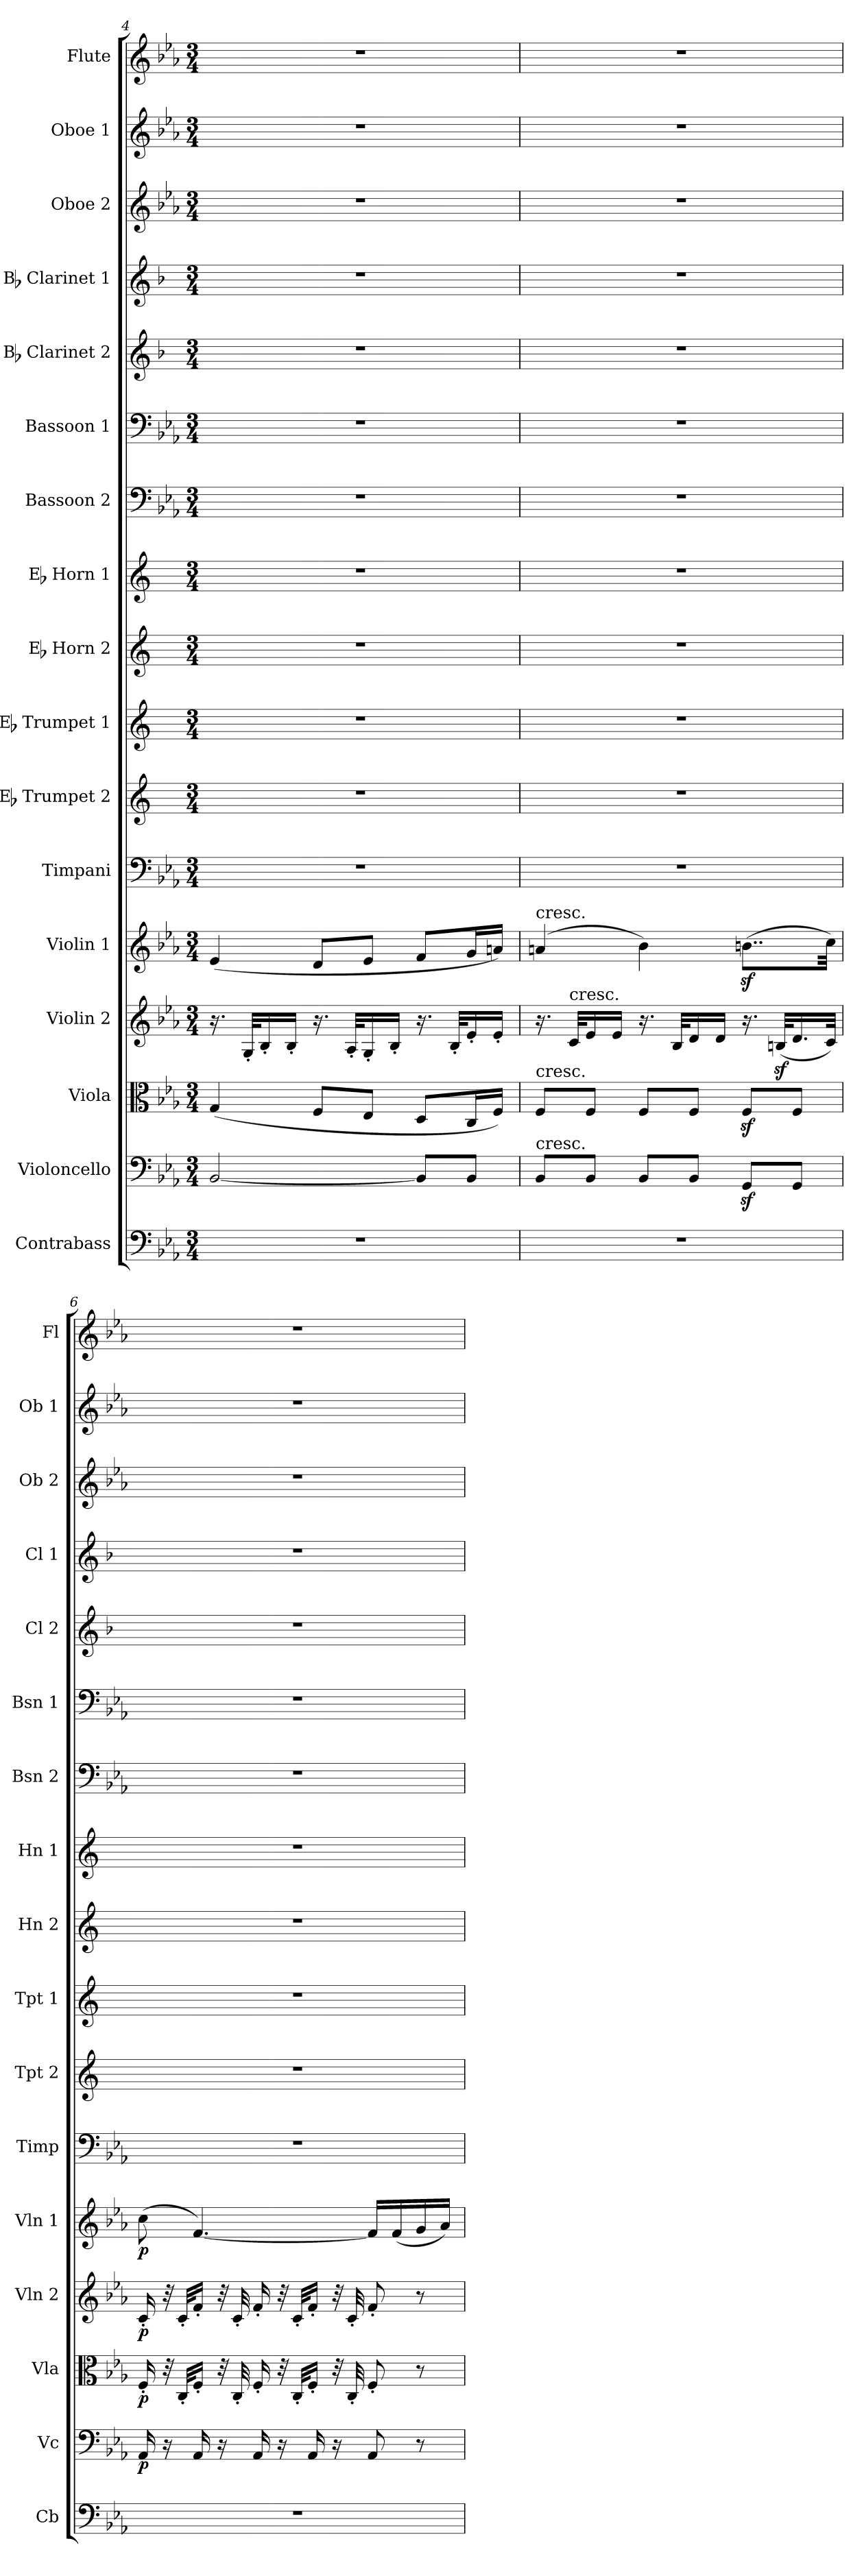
**kern	**kern	**dynam	**kern	**dynam	**kern	**dynam	**kern	**dynam	**kern	**kern	**kern	**kern	**kern	**kern	**kern	**kern	**kern	**kern	**kern	**kern
*part17	*part16	*part16	*part15	*part15	*part14	*part14	*part13	*part13	*part12	*part11	*part10	*part9	*part8	*part7	*part6	*part5	*part4	*part3	*part2	*part1
*staff17	*staff16	*staff16	*staff15	*staff15	*staff14	*staff14	*staff13	*staff13	*staff12	*staff11	*staff10	*staff9	*staff8	*staff7	*staff6	*staff5	*staff4	*staff3	*staff2	*staff1
*I"Contrabass	*I"Violoncello	*	*I"Viola	*	*I"Violin 2	*	*I"Violin 1	*	*I"Timpani	*I"Eb Trumpet 2	*I"Eb Trumpet 1	*I"Eb Horn 2	*I"Eb Horn 1	*I"Bassoon 2	*I"Bassoon 1	*I"Bb Clarinet 2	*I"Bb Clarinet 1	*I"Oboe 2	*I"Oboe 1	*I"Flute
*I'Cb	*I'Vc	*	*I'Vla	*	*I'Vln 2	*	*I'Vln 1	*	*I'Timp	*I'Tpt 2	*I'Tpt 1	*I'Hn 2	*I'Hn 1	*I'Bsn 2	*I'Bsn 1	*I'Cl 2	*I'Cl 1	*I'Ob 2	*I'Ob 1	*I'Fl
!!LO:PB:g=z
*clefF4	*clefF4	*	*clefC3	*	*clefG2	*	*clefG2	*	*clefF4	*clefG2	*clefG2	*clefG2	*clefG2	*clefF4	*clefF4	*clefG2	*clefG2	*clefG2	*clefG2	*clefG2
*ITrd7c12	*	*	*	*	*	*	*	*	*	*ITrd1c2	*ITrd1c2	*ITrd4c7	*ITrd4c7	*	*	*ITrd1c2	*ITrd1c2	*	*	*
*k[b-e-a-]	*k[b-e-a-]	*	*k[b-e-a-]	*	*k[b-e-a-]	*	*k[b-e-a-]	*	*k[b-e-a-]	*k[b-e-]	*k[b-e-]	*k[b-]	*k[b-]	*k[b-e-a-]	*k[b-e-a-]	*k[b-e-a-]	*k[b-e-a-]	*k[b-e-a-]	*k[b-e-a-]	*k[b-e-a-]
*M3/4	*M3/4	*	*M3/4	*	*M3/4	*	*M3/4	*	*M3/4	*M3/4	*M3/4	*M3/4	*M3/4	*M3/4	*M3/4	*M3/4	*M3/4	*M3/4	*M3/4	*M3/4
=4	=4	=4	=4	=4	=4	=4	=4	=4	=4	=4	=4	=4	=4	=4	=4	=4	=4	=4	=4	=4
2.r	[2BB-/	.	(4G/	.	16.r	.	(4e-/	.	2.r	2.r	2.r	2.r	2.r	2.r	2.r	2.r	2.r	2.r	2.r	2.r
.	.	.	.	.	32G'/KLL	.	.	.	.	.	.	.	.	.	.	.	.	.	.	.
.	.	.	.	.	16B-'/	.	.	.	.	.	.	.	.	.	.	.	.	.	.	.
.	.	.	.	.	16B-'/JJ	.	.	.	.	.	.	.	.	.	.	.	.	.	.	.
.	.	.	8F/L	.	16.r	.	8d/L	.	.	.	.	.	.	.	.	.	.	.	.	.
.	.	.	.	.	32A-'/KLL	.	.	.	.	.	.	.	.	.	.	.	.	.	.	.
.	.	.	8E-/J	.	16G'/	.	8e-/J	.	.	.	.	.	.	.	.	.	.	.	.	.
.	.	.	.	.	16B-'/JJ	.	.	.	.	.	.	.	.	.	.	.	.	.	.	.
.	8BB-/L]	.	8D/L	.	16.r	.	8f/L	.	.	.	.	.	.	.	.	.	.	.	.	.
.	.	.	.	.	32B-'/KLL	.	.	.	.	.	.	.	.	.	.	.	.	.	.	.
.	8BB-/J	.	16C/L	.	16e-'/	.	16g/L	.	.	.	.	.	.	.	.	.	.	.	.	.
.	.	.	16F/JJ)	.	16e-'/JJ	.	16an/JJ)	.	.	.	.	.	.	.	.	.	.	.	.	.
=5	=5	=5	=5	=5	=5	=5	=5	=5	=5	=5	=5	=5	=5	=5	=5	=5	=5	=5	=5	=5
!	!	!	!	!	!	!	!LO:TX:a:t=cresc.	!	!	!	!	!	!	!	!	!	!	!	!	!
!	!	!	!LO:TX:a:t=cresc.	!	!	!	!	!	!	!	!	!	!	!	!	!	!	!	!	!
!	!LO:TX:a:t=cresc.	!	!	!	!	!	!	!	!	!	!	!	!	!	!	!	!	!	!	!
2.r	8BB-/L	.	8F/L	.	16.r	.	(4an/	.	2.r	2.r	2.r	2.r	2.r	2.r	2.r	2.r	2.r	2.r	2.r	2.r
!	!	!	!	!	!LO:TX:a:t=cresc.	!	!	!	!	!	!	!	!	!	!	!	!	!	!	!
.	.	.	.	.	32c/KLL	.	.	.	.	.	.	.	.	.	.	.	.	.	.	.
.	8BB-/J	.	8F/J	.	16e-/	.	.	.	.	.	.	.	.	.	.	.	.	.	.	.
.	.	.	.	.	16e-/JJ	.	.	.	.	.	.	.	.	.	.	.	.	.	.	.
.	8BB-/L	.	8F/L	.	16.r	.	4b-\)	.	.	.	.	.	.	.	.	.	.	.	.	.
.	.	.	.	.	32B-/KLL	.	.	.	.	.	.	.	.	.	.	.	.	.	.	.
.	8BB-/J	.	8F/J	.	16d/	.	.	.	.	.	.	.	.	.	.	.	.	.	.	.
.	.	.	.	.	16d/JJ	.	.	.	.	.	.	.	.	.	.	.	.	.	.	.
.	8GGz</L	.	8Fz</L	.	16.r	.	(8..bnz<\L	.	.	.	.	.	.	.	.	.	.	.	.	.
.	.	.	.	.	(32Bnz</KLL	.	.	.	.	.	.	.	.	.	.	.	.	.	.	.
.	8GG/J	.	8F/J	.	16.d/	.	.	.	.	.	.	.	.	.	.	.	.	.	.	.
.	.	.	.	.	32c/JJk)	.	32cc\Jkk)	.	.	.	.	.	.	.	.	.	.	.	.	.
=6	=6	=6	=6	=6	=6	=6	=6	=6	=6	=6	=6	=6	=6	=6	=6	=6	=6	=6	=6	=6
!	!	!LO:DY:b	!	!LO:DY:b	!	!LO:DY:b	!	!LO:DY:b	!	!	!	!	!	!	!	!	!	!	!	!
2.r	16AA-/	p	16F'/	p	16c'/	p	(8cc\	p	2.r	2.r	2.r	2.r	2.r	2.r	2.r	2.r	2.r	2.r	2.r	2.r
.	16r	.	32r	.	32r	.	.	.	.	.	.	.	.	.	.	.	.	.	.	.
.	.	.	32C'/KLL	.	32c'/KLL	.	.	.	.	.	.	.	.	.	.	.	.	.	.	.
.	16AA-/	.	16F'/JJ	.	16f'/JJ	.	[4.f/)	.	.	.	.	.	.	.	.	.	.	.	.	.
.	16r	.	32r	.	32r	.	.	.	.	.	.	.	.	.	.	.	.	.	.	.
.	.	.	32C'/	.	32c'/	.	.	.	.	.	.	.	.	.	.	.	.	.	.	.
.	16AA-/	.	16F'/	.	16f'/	.	.	.	.	.	.	.	.	.	.	.	.	.	.	.
.	16r	.	32r	.	32r	.	.	.	.	.	.	.	.	.	.	.	.	.	.	.
.	.	.	32C'/KLL	.	32c'/KLL	.	.	.	.	.	.	.	.	.	.	.	.	.	.	.
.	16AA-/	.	16F'/JJ	.	16f'/JJ	.	.	.	.	.	.	.	.	.	.	.	.	.	.	.
.	16r	.	32r	.	32r	.	.	.	.	.	.	.	.	.	.	.	.	.	.	.
.	.	.	32C'/	.	32c'/	.	.	.	.	.	.	.	.	.	.	.	.	.	.	.
.	8AA-/	.	8F'/	.	8f'/	.	16f/LL]	.	.	.	.	.	.	.	.	.	.	.	.	.
.	.	.	.	.	.	.	(16f/	.	.	.	.	.	.	.	.	.	.	.	.	.
.	8r	.	8r	.	8r	.	16g/	.	.	.	.	.	.	.	.	.	.	.	.	.
.	.	.	.	.	.	.	16a-/JJ)	.	.	.	.	.	.	.	.	.	.	.	.	.
=	=	=	=	=	=	=	=	=	=	=	=	=	=	=	=	=	=	=	=	=
*-	*-	*-	*-	*-	*-	*-	*-	*-	*-	*-	*-	*-	*-	*-	*-	*-	*-	*-	*-	*-
